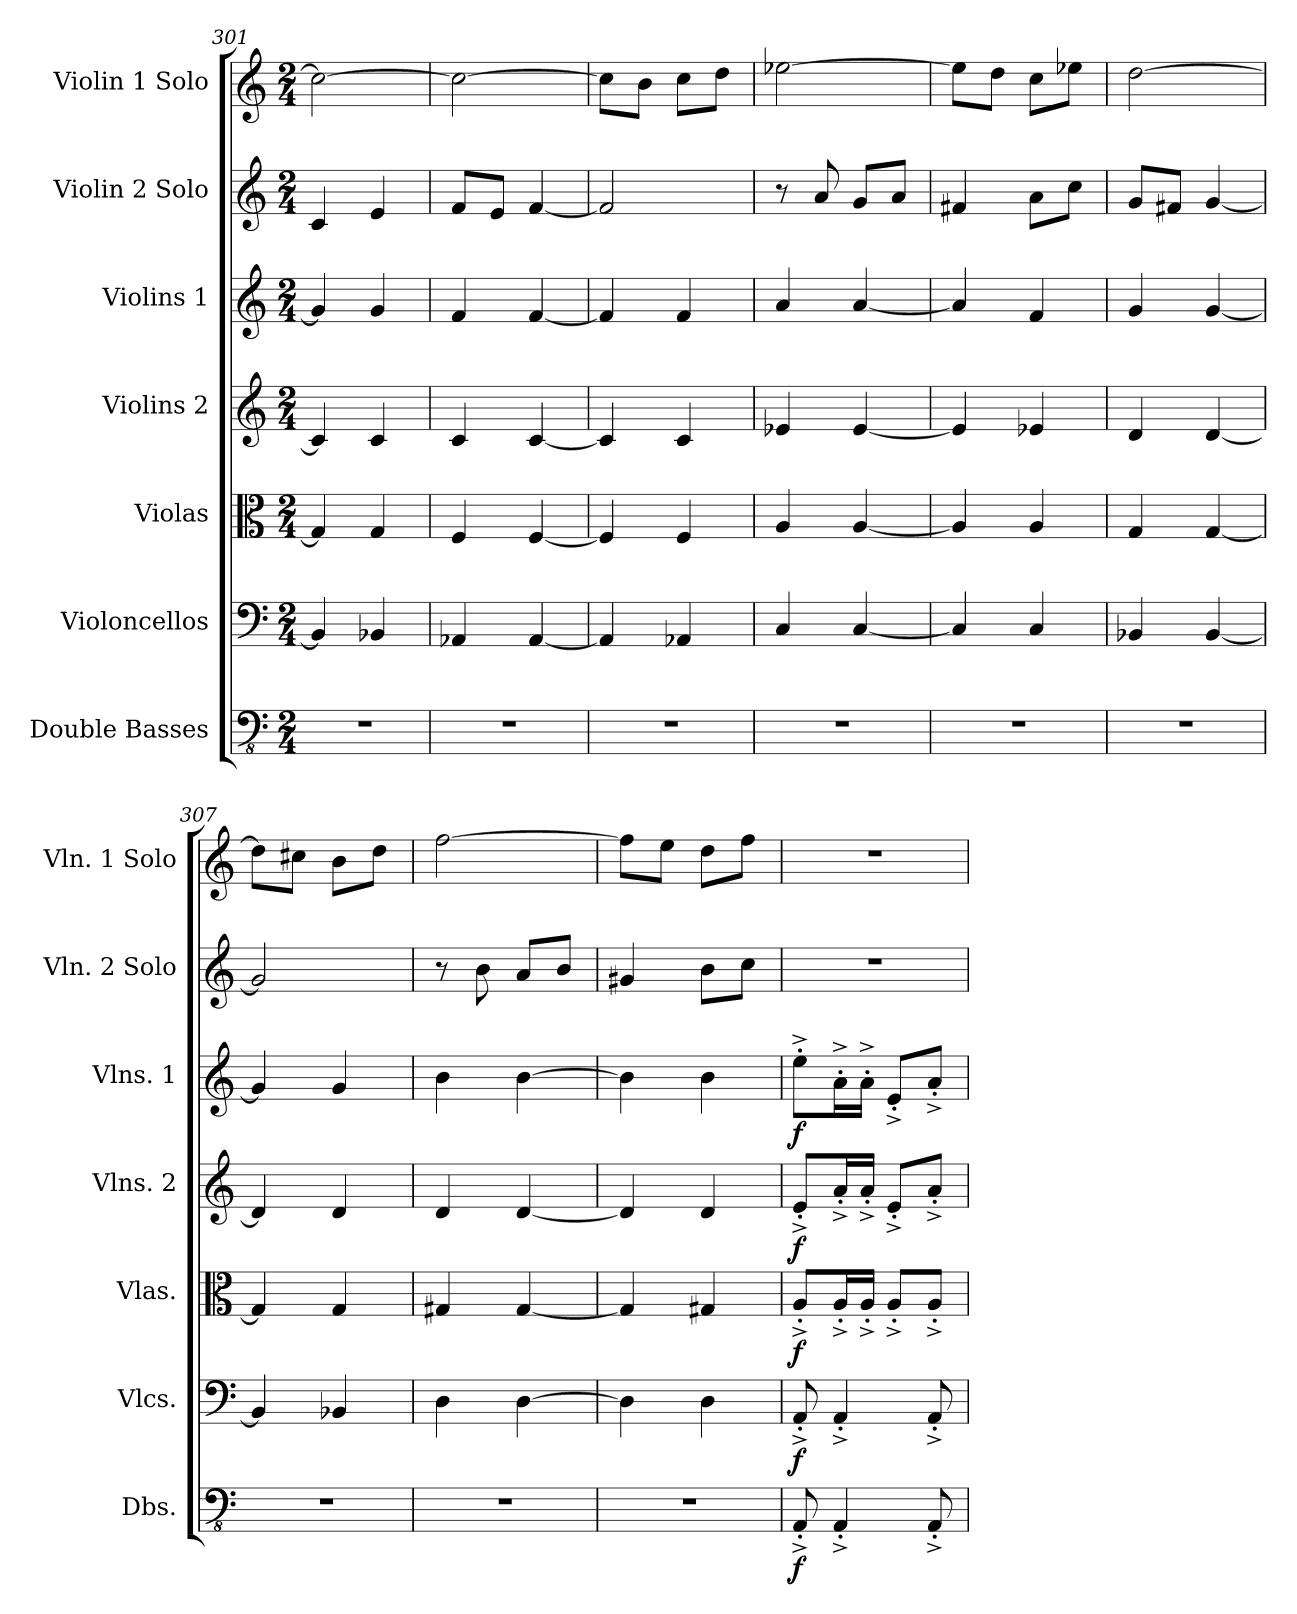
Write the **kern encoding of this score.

**kern	**dynam	**kern	**dynam	**kern	**dynam	**kern	**dynam	**kern	**dynam	**kern	**kern
*part7	*part7	*part6	*part6	*part5	*part5	*part4	*part4	*part3	*part3	*part2	*part1
*staff7	*staff7	*staff6	*staff6	*staff5	*staff5	*staff4	*staff4	*staff3	*staff3	*staff2	*staff1
*I"Double Basses	*	*I"Violoncellos	*	*I"Violas	*	*I"Violins 2	*	*I"Violins 1	*	*I"Violin 2 Solo	*I"Violin 1 Solo
*I'Dbs.	*	*I'Vlcs.	*	*I'Vlas.	*	*I'Vlns. 2	*	*I'Vlns. 1	*	*I'Vln. 2 Solo	*I'Vln. 1 Solo
!!LO:LB:g=z
*clefFv4	*	*clefF4	*	*clefC3	*	*clefG2	*	*clefG2	*	*clefG2	*clefG2
*k[]	*	*k[]	*	*k[]	*	*k[]	*	*k[]	*	*k[]	*k[]
*M2/4	*	*M2/4	*	*M2/4	*	*M2/4	*	*M2/4	*	*M2/4	*M2/4
=301	=301	=301	=301	=301	=301	=301	=301	=301	=301	=301	=301
2r	.	4BB-/]	.	4G/]	.	4c/]	.	4g/]	.	4c/	2cc\_
.	.	4BB-X/	.	4G/	.	4c/	.	4g/	.	4e/	.
=302	=302	=302	=302	=302	=302	=302	=302	=302	=302	=302	=302
2r	.	4AA-X/	.	4F/	.	4c/	.	4f/	.	8f/L	2cc\_
.	.	.	.	.	.	.	.	.	.	8e/J	.
.	.	[4AA-/	.	[4F/	.	[4c/	.	[4f/	.	[4f/	.
=303	=303	=303	=303	=303	=303	=303	=303	=303	=303	=303	=303
2r	.	4AA-/]	.	4F/]	.	4c/]	.	4f/]	.	2f/]	8cc\L]
.	.	.	.	.	.	.	.	.	.	.	8b\J
.	.	4AA-X/	.	4F/	.	4c/	.	4f/	.	.	8cc\L
.	.	.	.	.	.	.	.	.	.	.	8dd\J
=304	=304	=304	=304	=304	=304	=304	=304	=304	=304	=304	=304
2r	.	4C/	.	4A/	.	4e-X/	.	4a/	.	8r	[2ee-X\
.	.	.	.	.	.	.	.	.	.	8a/	.
.	.	[4C/	.	[4A/	.	[4e-/	.	[4a/	.	8g/L	.
.	.	.	.	.	.	.	.	.	.	8a/J	.
=305	=305	=305	=305	=305	=305	=305	=305	=305	=305	=305	=305
2r	.	4C/]	.	4A/]	.	4e-/]	.	4a/]	.	4f#X/	8ee-\L]
.	.	.	.	.	.	.	.	.	.	.	8dd\J
.	.	4C/	.	4A/	.	4e-X/	.	4f/	.	8a\L	8cc\L
.	.	.	.	.	.	.	.	.	.	8cc\J	8ee-X\J
=306	=306	=306	=306	=306	=306	=306	=306	=306	=306	=306	=306
2r	.	4BB-X/	.	4G/	.	4d/	.	4g/	.	8g/L	[2dd\
.	.	.	.	.	.	.	.	.	.	8f#X/J	.
.	.	[4BB-/	.	[4G/	.	[4d/	.	[4g/	.	[4g/	.
=307	=307	=307	=307	=307	=307	=307	=307	=307	=307	=307	=307
2r	.	4BB-/]	.	4G/]	.	4d/]	.	4g/]	.	2g/]	8dd\L]
.	.	.	.	.	.	.	.	.	.	.	8cc#X\J
.	.	4BB-X/	.	4G/	.	4d/	.	4g/	.	.	8b\L
.	.	.	.	.	.	.	.	.	.	.	8dd\J
=308	=308	=308	=308	=308	=308	=308	=308	=308	=308	=308	=308
2r	.	4D\	.	4G#X/	.	4d/	.	4b\	.	8r	[2ff\
.	.	.	.	.	.	.	.	.	.	8b\	.
.	.	[4D\	.	[4G#/	.	[4d/	.	[4b\	.	8a/L	.
.	.	.	.	.	.	.	.	.	.	8b/J	.
=309	=309	=309	=309	=309	=309	=309	=309	=309	=309	=309	=309
2r	.	4D\]	.	4G#/]	.	4d/]	.	4b\]	.	4g#X/	8ff\L]
.	.	.	.	.	.	.	.	.	.	.	8ee\J
.	.	4D\	.	4G#X/	.	4d/	.	4b\	.	8b\L	8dd\L
.	.	.	.	.	.	.	.	.	.	8cc\J	8ff\J
=310	=310	=310	=310	=310	=310	=310	=310	=310	=310	=310	=310
!	!LO:DY:b	!	!LO:DY:b	!	!LO:DY:b	!	!LO:DY:b	!	!LO:DY:b	!	!
8AAA'^/	f	8AA'^/	f	8A'^/L	f	8e'^/L	f	8ee'^\L	f	2r	2r
4AAA'^/	.	4AA'^/	.	16A'^/L	.	16a'^/L	.	16a'^\L	.	.	.
.	.	.	.	16A'^/JJ	.	16a'^/JJ	.	16a'^\JJ	.	.	.
.	.	.	.	8A'^/L	.	8e'^/L	.	8e'^/L	.	.	.
8AAA'^/	.	8AA'^/	.	8A'^/J	.	8a'^/J	.	8a'^/J	.	.	.
=	=	=	=	=	=	=	=	=	=	=	=
*-	*-	*-	*-	*-	*-	*-	*-	*-	*-	*-	*-
